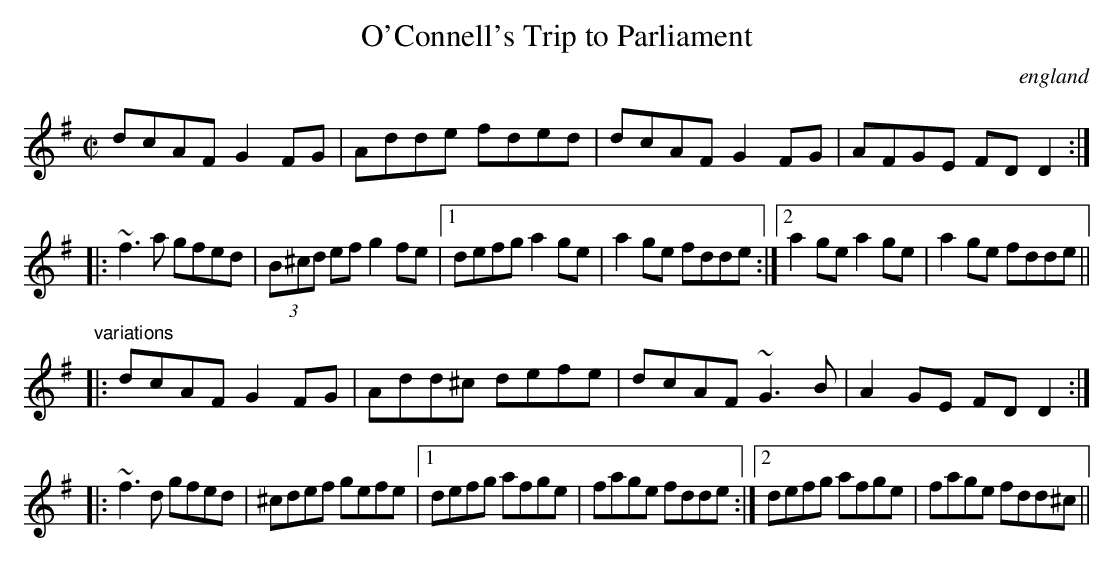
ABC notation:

X:1
T:O'Connell's Trip to Parliament
O:england
M:C|
K:Dmix
dcAF G2FG|Adde fded|dcAF G2FG|AFGE FDD2:|
|:~f3a gfed|(3B^cd ef g2fe|1 defg a2ge|a2ge fdde:|2 a2ge a2ge|a2ge fdde||
"variations"
|:dcAF G2FG|Add^c defe|dcAF ~G3B|A2GE FDD2:|
|:~f3d gfed|^cdef gefe|1 defg afge|fage fdde:|2 defg afge|fage fdd^c||
